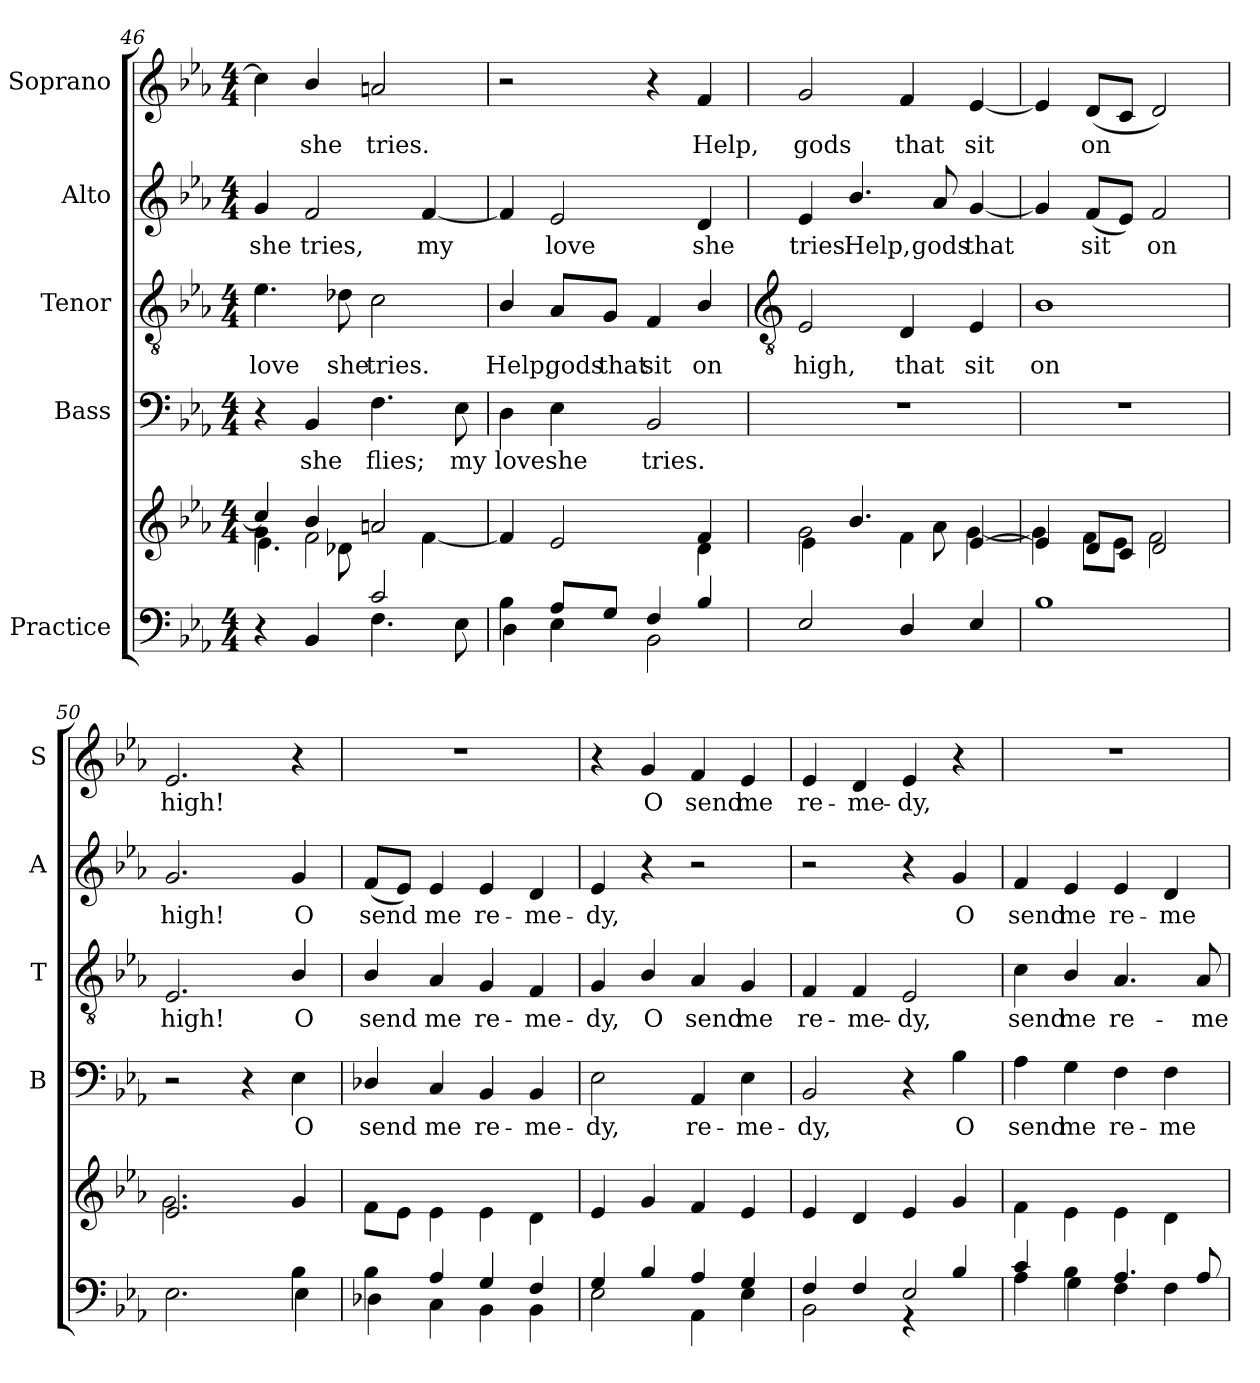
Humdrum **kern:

**kern	**kern	**kern	**text	**kern	**text	**kern	**text	**kern	**text
*part5	*part5	*part4	*part4	*part3	*part3	*part2	*part2	*part1	*part1
*staff6	*staff5	*staff4	*staff4	*staff3	*staff3	*staff2	*staff2	*staff1	*staff1
*I"Practice	*	*I"Bass	*	*I"Tenor	*	*I"Alto	*	*I"Soprano	*
*	*	*I'B	*	*I'T	*	*I'A	*	*I'S	*
*clefF4	*clefG2	*clefF4	*	*clefGv2	*	*clefG2	*	*clefG2	*
*k[b-e-a-]	*k[b-e-a-]	*k[b-e-a-]	*	*k[b-e-a-]	*	*k[b-e-a-]	*	*k[b-e-a-]	*
*E-:	*E-:	*E-:	*	*E-:	*	*E-:	*	*E-:	*
*M4/4	*M4/4	*M4/4	*	*M4/4	*	*M4/4	*	*M4/4	*
=46	=46	=46	=46	=46	=46	=46	=46	=46	=46
*^	*^	*	*	*	*	*	*	*	*
*	*	*	*^	*	*	*	*	*	*	*	*
!	!	!	!	!	!	!	!	!LO:LY:b	!	!LO:LY:b	!	!
2ryy	4r	4cc]	4g\	4.e-\	4r	.	4.e-	love	4g	she	4cc]	.
!	!	!	!	!	!	!LO:LY:b	!	!	!	!LO:LY:b	!	!LO:LY:b
.	4BB-	4b-/	2f\	.	4BB-	she	.	.	2f	tries,	4b-/	she
!	!	!	!	!	!	!	!	!LO:LY:b	!	!	!	!
.	.	.	.	8d-X\	.	.	8d-X	she	.	.	.	.
!	!	!	!	!	!	!LO:LY:b	!	!LO:LY:b	!	!	!	!LO:LY:b
2c/	4.F	2an	.	2ryy	4.F	flies;	2c	tries.	.	.	2an	tries.
!	!	!	!	!	!	!	!	!	!	!LO:LY:b	!	!
.	.	.	[4f\	.	.	.	.	.	[4f	my	.	.
!	!	!	!	!	!	!LO:LY:b	!	!	!	!	!	!
.	8E-	.	.	.	8E-	my	.	.	.	.	.	.
*	*	*	*v	*v	*	*	*	*	*	*	*	*
=47	=47	=47	=47	=47	=47	=47	=47	=47	=47	=47	=47
!	!	!	!	!	!LO:LY:b	!	!LO:LY:b	!	!	!	!
4B-\	4D	2ryy	4f]	4D	love	4B-/	Help,	4f]	.	2r	.
!	!	!	!	!	!LO:LY:b	!	!LO:LY:b	!	!LO:LY:b	!	!
8A-/L	4E-	.	2e-	4E-	she	8A-/L	gods	2e-	love	.	.
!	!	!	!	!	!	!	!LO:LY:b	!	!	!	!
8G/J	.	.	.	.	.	8G/J	that	.	.	.	.
!	!	!	!	!	!LO:LY:b	!	!LO:LY:b	!	!	!	!
4F/	2BB-\	4ryy	.	2BB-	tries.	4F	sit	.	.	4r	.
!	!	!	!	!	!	!	!LO:LY:b	!	!LO:LY:b	!	!LO:LY:b
4B-/	.	4f	4d	.	.	4B-/	on	4d	she	4f	Help,
!!LO:LB:g=z
=48	=48	=48	=48	=48	=48	=48	=48	=48	=48	=48	=48
*	*	*	*	*	*	*clefGv2	*	*	*	*	*
!	!	!	!	!	!	!	!LO:LY:b	!	!LO:LY:b	!	!LO:LY:b
2E-	1ryy	2g\	4e-	1r	.	2E-	high,	4e-	tries.	2g	gods
!	!	!	!	!	!	!	!	!	!LO:LY:b	!	!
.	.	.	4.b-/	.	.	.	.	4.b-/	Help,	.	.
!	!	!	!	!	!	!	!LO:LY:b	!	!	!	!LO:LY:b
4D	.	4f\	.	.	.	4D	that	.	.	4f	that
!	!	!	!	!	!	!	!	!	!LO:LY:b	!	!
.	.	.	8a-	.	.	.	.	8a-	gods	.	.
!	!	!	!	!	!	!	!LO:LY:b	!	!LO:LY:b	!	!LO:LY:b
4E-	.	[4e-	[4g	.	.	4E-	sit	[4g	that	[4e-	sit
=49	=49	=49	=49	=49	=49	=49	=49	=49	=49	=49	=49
!	!	!	!	!	!	!	!LO:LY:b	!	!	!	!
1B-	1ryy	4e-]	4g]	1r	.	1B-	on	4g]	.	4e-]	.
!	!	!	!	!	!	!	!	!	!LO:LY:b	!	!LO:LY:b
.	.	8dL	8fL	.	.	.	.	(<8fL	sit	(<8dL	on
.	.	8cJ	8e-J	.	.	.	.	8e-J)	.	8cJ	.
!	!	!	!	!	!	!	!	!	!LO:LY:b	!	!
.	.	2d	2f	.	.	.	.	2f	on	2d)	.
=50	=50	=50	=50	=50	=50	=50	=50	=50	=50	=50	=50
!	!	!	!	!	!	!	!LO:LY:b	!	!LO:LY:b	!	!LO:LY:b
2.E-	2ryy	2.e-	2.g	2r	.	2.E-	high!	2.g	high!	2.e-	high!
.	4ryy	.	.	4r	.	.	.	.	.	.	.
!	!	!	!	!	!LO:LY:b	!	!LO:LY:b	!	!LO:LY:b	!	!
4B-\	4E-	4ryy	4g	4E-	O	4B-/	O	4g	O	4r	.
=51	=51	=51	=51	=51	=51	=51	=51	=51	=51	=51	=51
!	!	!	!	!	!LO:LY:b	!	!LO:LY:b	!	!LO:LY:b	!	!
4B-\	4D-X\	1ryy	8fL	4D-X/	send	4B-/	send	(<8fL	send	1r	.
.	.	.	8e-J	.	.	.	.	8e-J)	.	.	.
!	!	!	!	!	!LO:LY:b	!	!LO:LY:b	!	!LO:LY:b	!	!
4A-	4C\	.	4e-	4C	me	4A-	me	4e-	me	.	.
!	!	!	!	!	!LO:LY:b	!	!LO:LY:b	!	!LO:LY:b	!	!
4G	4BB-\	.	4e-	4BB-	re-	4G	re-	4e-	re-	.	.
!	!	!	!	!	!LO:LY:b	!	!LO:LY:b	!	!LO:LY:b	!	!
4F	4BB-\	.	4d	4BB-	-me-	4F	-me-	4d	-me-	.	.
=52	=52	=52	=52	=52	=52	=52	=52	=52	=52	=52	=52
!	!	!	!	!	!LO:LY:b	!	!LO:LY:b	!	!LO:LY:b	!	!
4G/	2E-	4ryy	4e-	2E-	-dy,	4G	-dy,	4e-	-dy,	4r	.
!	!	!	!	!	!	!	!LO:LY:b	!	!	!	!LO:LY:b
4B-/	.	4g	4ryy	.	.	4B-/	O	4r	.	4g	O
!	!	!	!	!	!LO:LY:b	!	!LO:LY:b	!	!	!	!LO:LY:b
4A-	4AA-\	4f	2ryy	4AA-	re-	4A-	send	2r	.	4f	send
!	!	!	!	!	!LO:LY:b	!	!LO:LY:b	!	!	!	!LO:LY:b
4G	4E-	4e-	.	4E-	-me-	4G	me	.	.	4e-	me
=53	=53	=53	=53	=53	=53	=53	=53	=53	=53	=53	=53
!	!	!	!	!	!LO:LY:b	!	!LO:LY:b	!	!	!	!LO:LY:b
4F/	2BB-\	4e-	2ryy	2BB-	-dy,	4F	re-	2r	.	4e-	re-
!	!	!	!	!	!	!	!LO:LY:b	!	!	!	!LO:LY:b
4F/	.	4d	.	.	.	4F	-me-	.	.	4d	-me-
!	!	!	!	!	!	!	!LO:LY:b	!	!	!	!LO:LY:b
2E-	4r	4e-	4ryy	4r	.	2E-	-dy,	4r	.	4e-	-dy,
!	!	!	!	!	!LO:LY:b	!	!	!	!LO:LY:b	!	!
.	4B-/	4ryy	4g	4B-	O	.	.	4g	O	4r	.
=54	=54	=54	=54	=54	=54	=54	=54	=54	=54	=54	=54
!	!	!	!	!	!LO:LY:b	!	!LO:LY:b	!	!LO:LY:b	!	!
4c	4A-	1ryy	4f	4A-	send	4c	send	4f	send	1r	.
!	!	!	!	!	!LO:LY:b	!	!LO:LY:b	!	!LO:LY:b	!	!
4B-\	4G	.	4e-	4G	me	4B-/	me	4e-	me	.	.
!	!	!	!	!	!LO:LY:b	!	!LO:LY:b	!	!LO:LY:b	!	!
4.A-/	4F	.	4e-	4F	re-	4.A-	re-	4e-	re-	.	.
!	!	!	!	!	!LO:LY:b	!	!	!	!LO:LY:b	!	!
.	4F	.	4d	4F	-me-	.	.	4d	-me-	.	.
!	!	!	!	!	!	!	!LO:LY:b	!	!	!	!
8A-/	.	.	.	.	.	8A-	-me-	.	.	.	.
*v	*v	*	*	*	*	*	*	*	*	*	*
*	*v	*v	*	*	*	*	*	*	*	*
=	=	=	=	=	=	=	=	=	=
*-	*-	*-	*-	*-	*-	*-	*-	*-	*-
